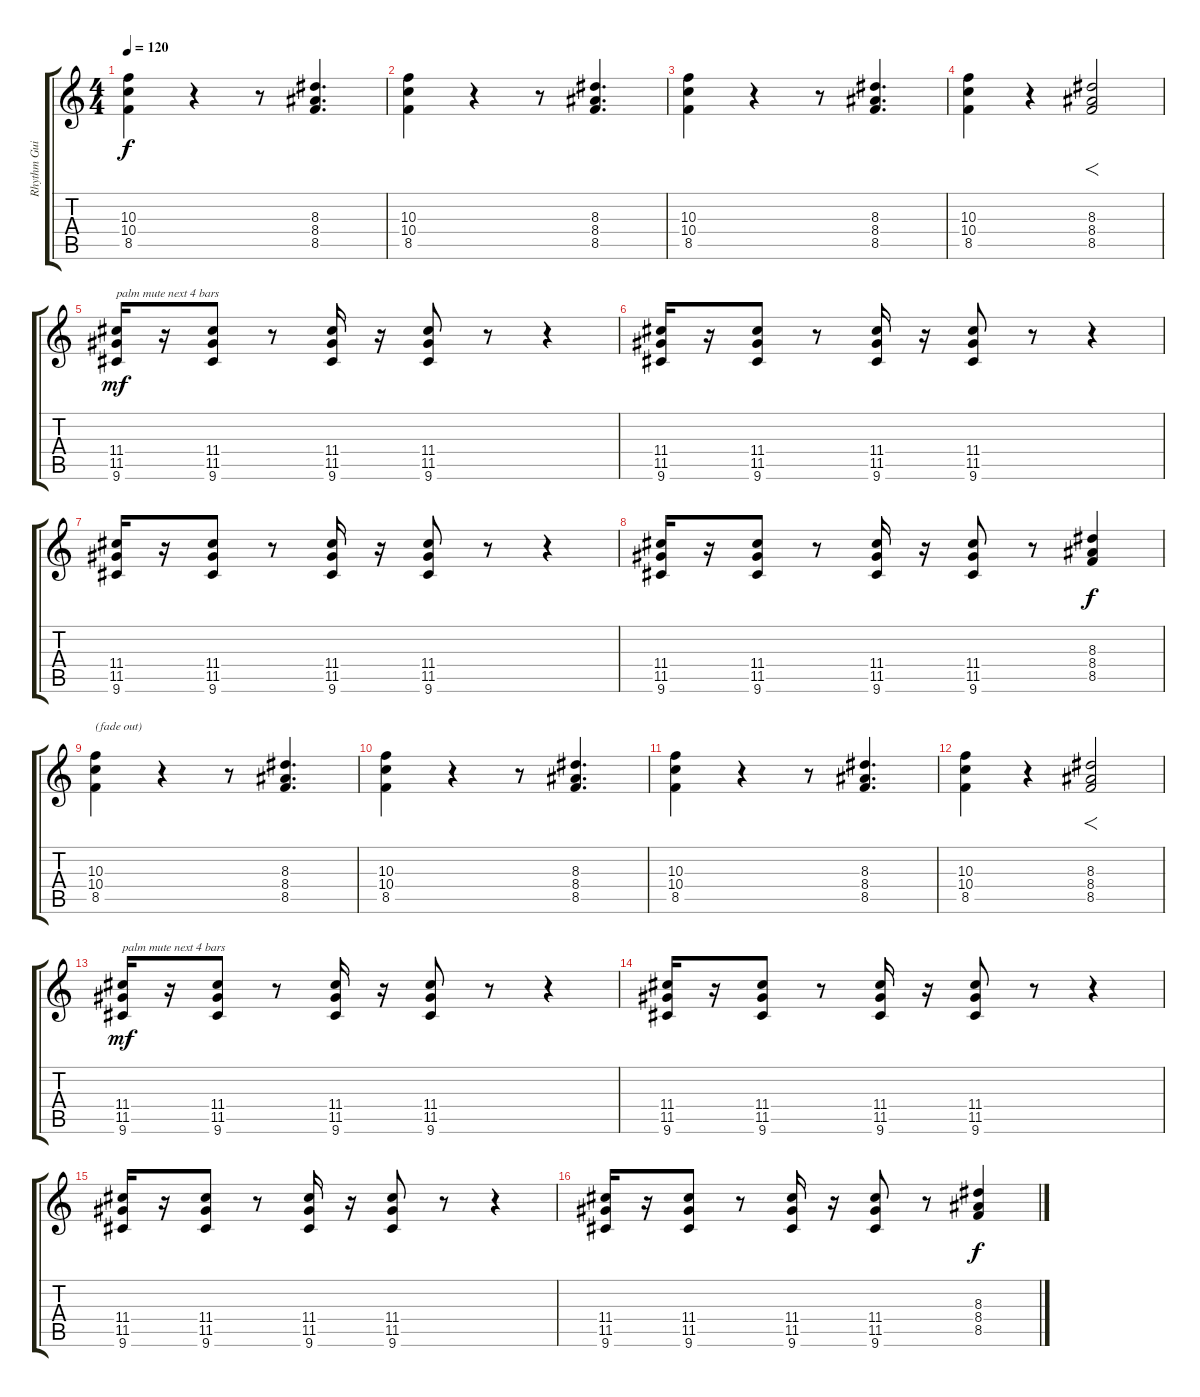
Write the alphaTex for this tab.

\track ("Rhythm Guitar" "Rhythm Gui") {instrument distortionguitar}
\staff {score tabs}
\tuning (E4 B3 G3 D3 A2 E2) {hide}
\ts (4 4)
\tempo 120
\clef g2
\ks c
(10.3 10.4 8.5).4{dy f} r.4 r.8 (8.3 8.4 8.5).4{d} |
(10.3 10.4 8.5).4 r.4 r.8 (8.3 8.4 8.5).4{d} |
(10.3 10.4 8.5).4 r.4 r.8 (8.3 8.4 8.5).4{d} |
(10.3 10.4 8.5).4 r.4 (8.3 8.4 8.5).2{f} |
(11.4 11.5 9.6).16{txt "palm mute next 4 bars" dy mf} r.16 (11.4 11.5 9.6).8 r.8 (11.4 11.5 9.6).16 r.16 (11.4 11.5 9.6).8 r.8 r.4 |
(11.4 11.5 9.6).16 r.16 (11.4 11.5 9.6).8 r.8 (11.4 11.5 9.6).16 r.16 (11.4 11.5 9.6).8 r.8 r.4 |
(11.4 11.5 9.6).16 r.16 (11.4 11.5 9.6).8 r.8 (11.4 11.5 9.6).16 r.16 (11.4 11.5 9.6).8 r.8 r.4 |
(11.4 11.5 9.6).16 r.16 (11.4 11.5 9.6).8 r.8 (11.4 11.5 9.6).16 r.16 (11.4 11.5 9.6).8 r.8 (8.3 8.4 8.5).4{dy f} |
(10.3 10.4 8.5).4{txt "(fade out)" volume 12} r.4 r.8 (8.3 8.4 8.5).4{d} |
(10.3 10.4 8.5).4 r.4 r.8 (8.3 8.4 8.5).4{d} |
(10.3 10.4 8.5).4{volume 8} r.4 r.8 (8.3 8.4 8.5).4{d} |
(10.3 10.4 8.5).4 r.4 (8.3 8.4 8.5).2{f} |
(11.4 11.5 9.6).16{txt "palm mute next 4 bars" dy mf volume 4} r.16 (11.4 11.5 9.6).8 r.8 (11.4 11.5 9.6).16 r.16 (11.4 11.5 9.6).8 r.8 r.4 |
(11.4 11.5 9.6).16 r.16 (11.4 11.5 9.6).8 r.8 (11.4 11.5 9.6).16 r.16 (11.4 11.5 9.6).8 r.8 r.4 |
(11.4 11.5 9.6).16{volume 0} r.16 (11.4 11.5 9.6).8 r.8 (11.4 11.5 9.6).16 r.16 (11.4 11.5 9.6).8 r.8 r.4 |
(11.4 11.5 9.6).16 r.16 (11.4 11.5 9.6).8 r.8 (11.4 11.5 9.6).16 r.16 (11.4 11.5 9.6).8 r.8 (8.3 8.4 8.5).4{dy f}
